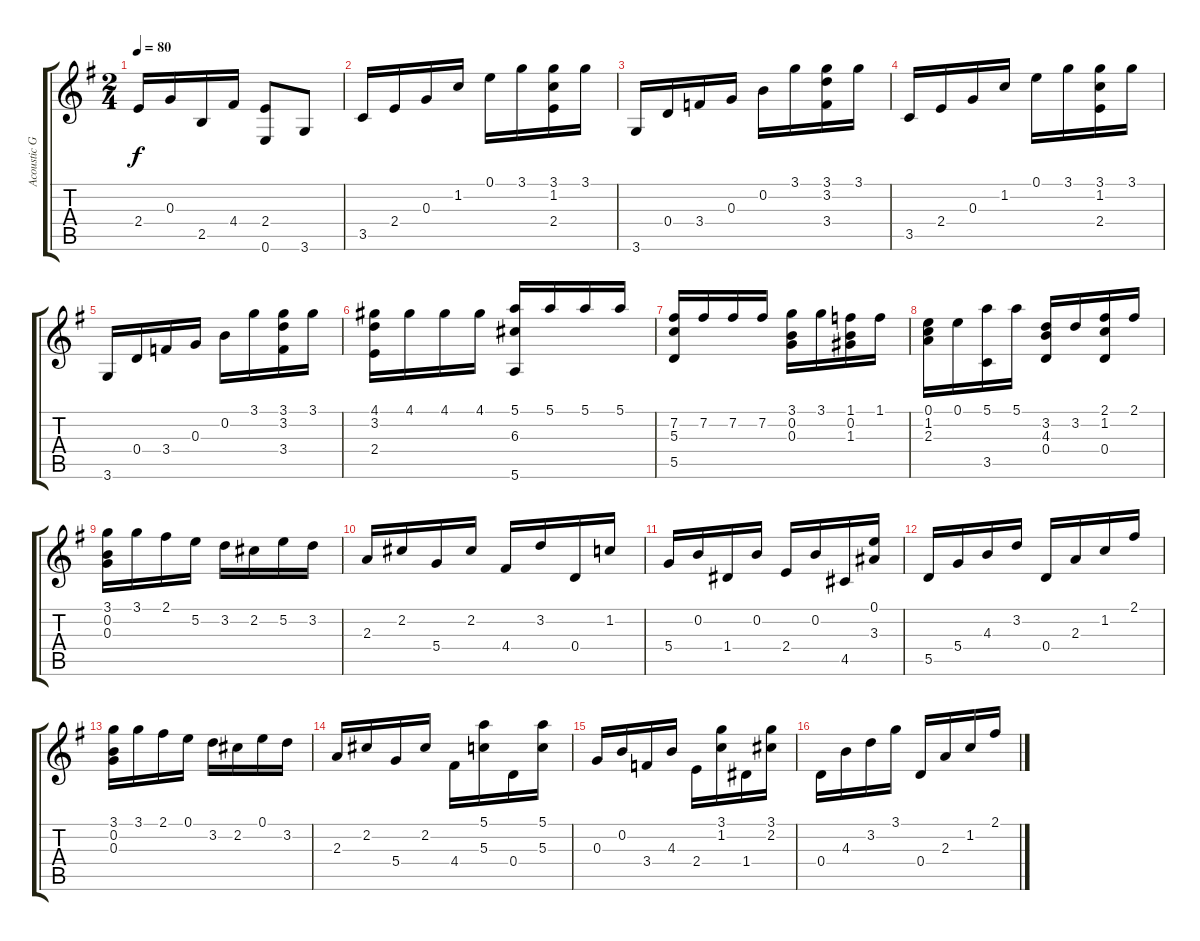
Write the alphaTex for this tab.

\track ("Acoustic Guitar" "Acoustic G") {instrument acousticguitarnylon}
\staff {score tabs}
\tuning (E4 B3 G3 D3 A2 E2) {hide}
\ts (2 4)
\tempo 80
\clef g2
\ks g
2.4.16{dy f} 0.3.16 2.5.16 4.4.16 (2.4 0.6).8 3.6.8 |
3.5.16 2.4.16 0.3.16 1.2.16 0.1.16 3.1.16 (3.1 1.2 2.4).16 3.1.16 |
3.6.16 0.4.16 3.4.16 0.3.16 0.2.16 3.1.16 (3.1 3.2 3.4).16 3.1.16 |
3.5.16 2.4.16 0.3.16 1.2.16 0.1.16 3.1.16 (3.1 1.2 2.4).16 3.1.16 |
3.6.16 0.4.16 3.4.16 0.3.16 0.2.16 3.1.16 (3.1 3.2 3.4).16 3.1.16 |
(4.1 3.2 2.4).16 4.1.16 4.1.16 4.1.16 (5.1 6.3 5.6).16 5.1.16 5.1.16 5.1.16 |
(7.2 5.3 5.5).16 7.2.16 7.2.16 7.2.16 (3.1 0.2 0.3).16 3.1.16 (1.1 0.2 1.3).16 1.1.16 |
(0.1 1.2 2.3).16 0.1.16 (5.1 3.5).16 5.1.16 (3.2 4.3 0.4).16 3.2.16 (2.1 1.2 0.4).16 2.1.16 |
(3.1 0.2 0.3).16 3.1.16 2.1.16 5.2.16 3.2.16 2.2.16 5.2.16 3.2.16 |
2.3.16 2.2.16 5.4.16 2.2.16 4.4.16 3.2.16 0.4.16 1.2.16 |
5.4.16 0.2.16 1.4.16 0.2.16 2.4.16 0.2.16 4.5.16 (0.1 3.3).16 |
5.5.16 5.4.16 4.3.16 3.2.16 0.4.16 2.3.16 1.2.16 2.1.16 |
(3.1 0.2 0.3).16 3.1.16 2.1.16 0.1.16 3.2.16 2.2.16 0.1.16 3.2.16 |
2.3.16 2.2.16 5.4.16 2.2.16 4.4.16 (5.1 5.3).16 0.4.16 (5.1 5.3).16 |
0.3.16 0.2.16 3.4.16 4.3.16 2.4.16 (3.1 1.2).16 1.4.16 (3.1 2.2).16 |
0.4.16 4.3.16 3.2.16 3.1.16 0.4.16 2.3.16 1.2.16 2.1.16
